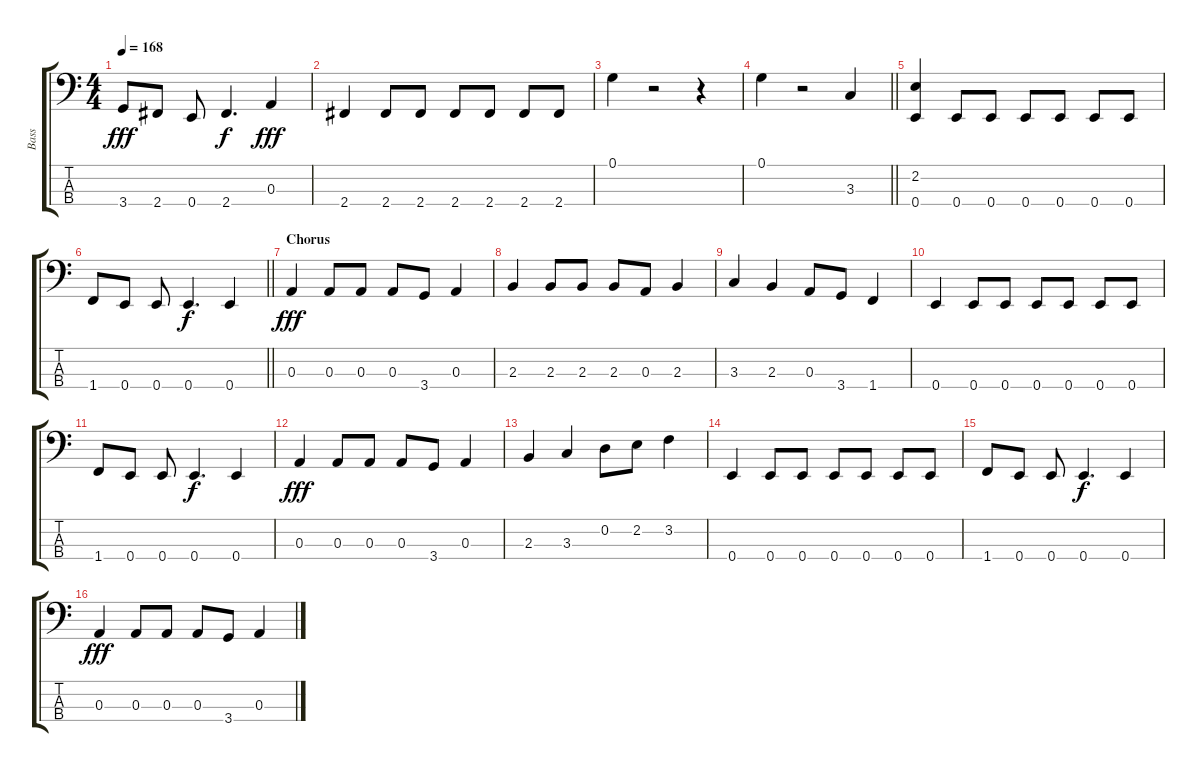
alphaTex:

\track ("Bass" "Bass") {instrument acousticguitarsteel}
\staff {score tabs}
\tuning (G2 D2 A1 E1) {hide}
\ts (4 4)
\tempo 168
\clef f4
\ks c
3.4.8{dy fff} 2.4.8 0.4.8 2.4.4{d dy f} 0.3.4{dy fff} |
2.4.4 2.4.8 2.4.8 2.4.8 2.4.8 2.4.8 2.4.8 |
0.1.4 r.2 r.4 |
\barLineRight lightlight
0.1.4 r.2 3.3.4 |
(2.2 0.4).4 0.4.8 0.4.8 0.4.8 0.4.8 0.4.8 0.4.8 |
\barLineRight lightlight
1.4.8 0.4.8 0.4.8 0.4.4{d dy f} 0.4.4 |
\section ("" "Chorus")
0.3.4{dy fff} 0.3.8 0.3.8 0.3.8 3.4.8 0.3.4 |
2.3.4 2.3.8 2.3.8 2.3.8 0.3.8 2.3.4 |
3.3.4 2.3.4 0.3.8 3.4.8 1.4.4 |
0.4.4 0.4.8 0.4.8 0.4.8 0.4.8 0.4.8 0.4.8 |
1.4.8 0.4.8 0.4.8 0.4.4{d dy f} 0.4.4 |
0.3.4{dy fff} 0.3.8 0.3.8 0.3.8 3.4.8 0.3.4 |
2.3.4 3.3.4 0.2.8 2.2.8 3.2.4 |
0.4.4 0.4.8 0.4.8 0.4.8 0.4.8 0.4.8 0.4.8 |
1.4.8 0.4.8 0.4.8 0.4.4{d dy f} 0.4.4 |
0.3.4{dy fff} 0.3.8 0.3.8 0.3.8 3.4.8 0.3.4
